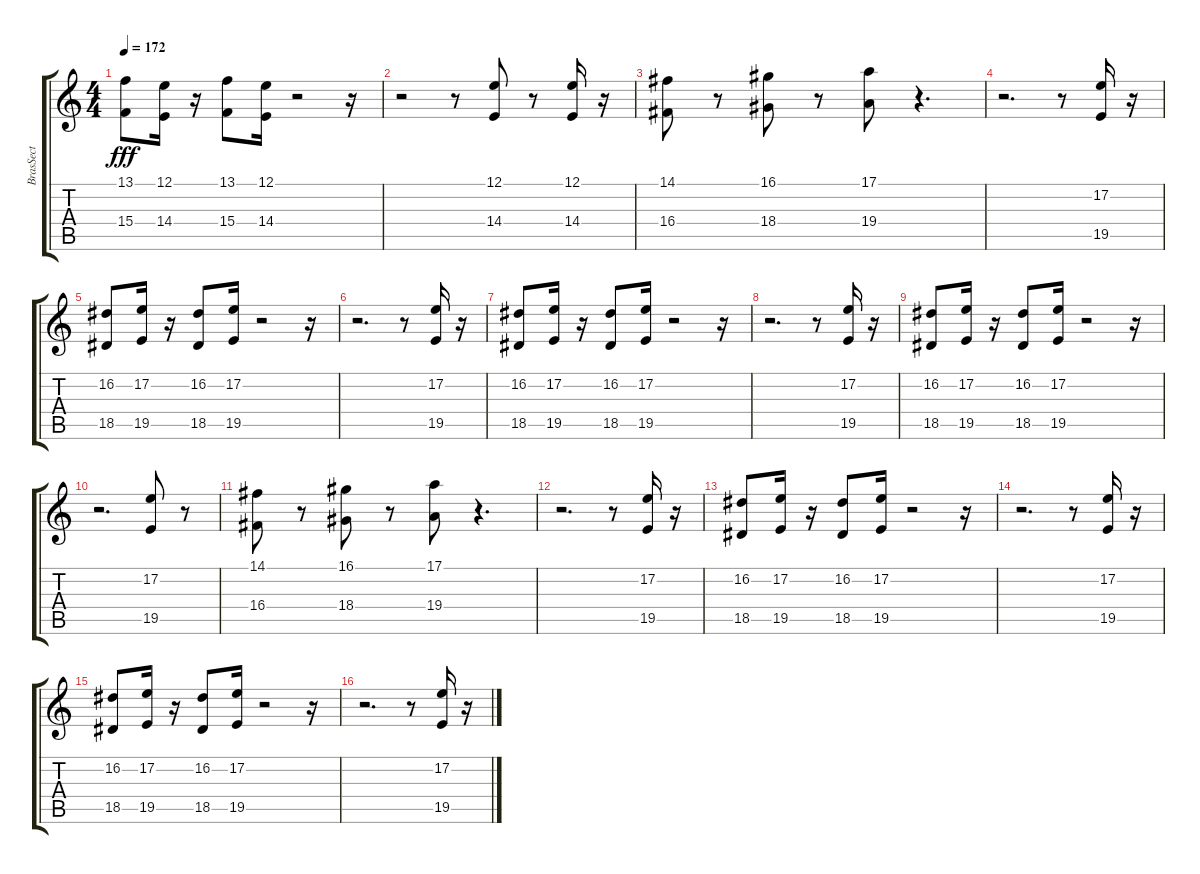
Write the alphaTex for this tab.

\track ("BrasSect" "BrasSect") {instrument brasssection}
\staff {score tabs}
\tuning (E4 B3 G3 D3 A2 E2) {hide}
\ts (4 4)
\tempo 172
\clef g2
\ks c
(13.1 15.4).8{dy fff} (12.1 14.4).16 r.16 (13.1 15.4).8 (12.1 14.4).16 r.2 r.16 |
r.2 r.8 (12.1 14.4).8 r.8 (12.1 14.4).16 r.16 |
(14.1 16.4).8 r.8 (16.1 18.4).8 r.8 (17.1 19.4).8 r.4{d} |
r.2{d} r.8 (17.2 19.5).16 r.16 |
(16.2 18.5).8 (17.2 19.5).16 r.16 (16.2 18.5).8 (17.2 19.5).16 r.2 r.16 |
r.2{d} r.8 (17.2 19.5).16 r.16 |
(16.2 18.5).8 (17.2 19.5).16 r.16 (16.2 18.5).8 (17.2 19.5).16 r.2 r.16 |
r.2{d} r.8 (17.2 19.5).16 r.16 |
(16.2 18.5).8 (17.2 19.5).16 r.16 (16.2 18.5).8 (17.2 19.5).16 r.2 r.16 |
r.2{d} (17.2 19.5).8 r.8 |
(14.1 16.4).8 r.8 (16.1 18.4).8 r.8 (17.1 19.4).8 r.4{d} |
r.2{d} r.8 (17.2 19.5).16 r.16 |
(16.2 18.5).8 (17.2 19.5).16 r.16 (16.2 18.5).8 (17.2 19.5).16 r.2 r.16 |
r.2{d} r.8 (17.2 19.5).16 r.16 |
(16.2 18.5).8 (17.2 19.5).16 r.16 (16.2 18.5).8 (17.2 19.5).16 r.2 r.16 |
r.2{d} r.8 (17.2 19.5).16 r.16
